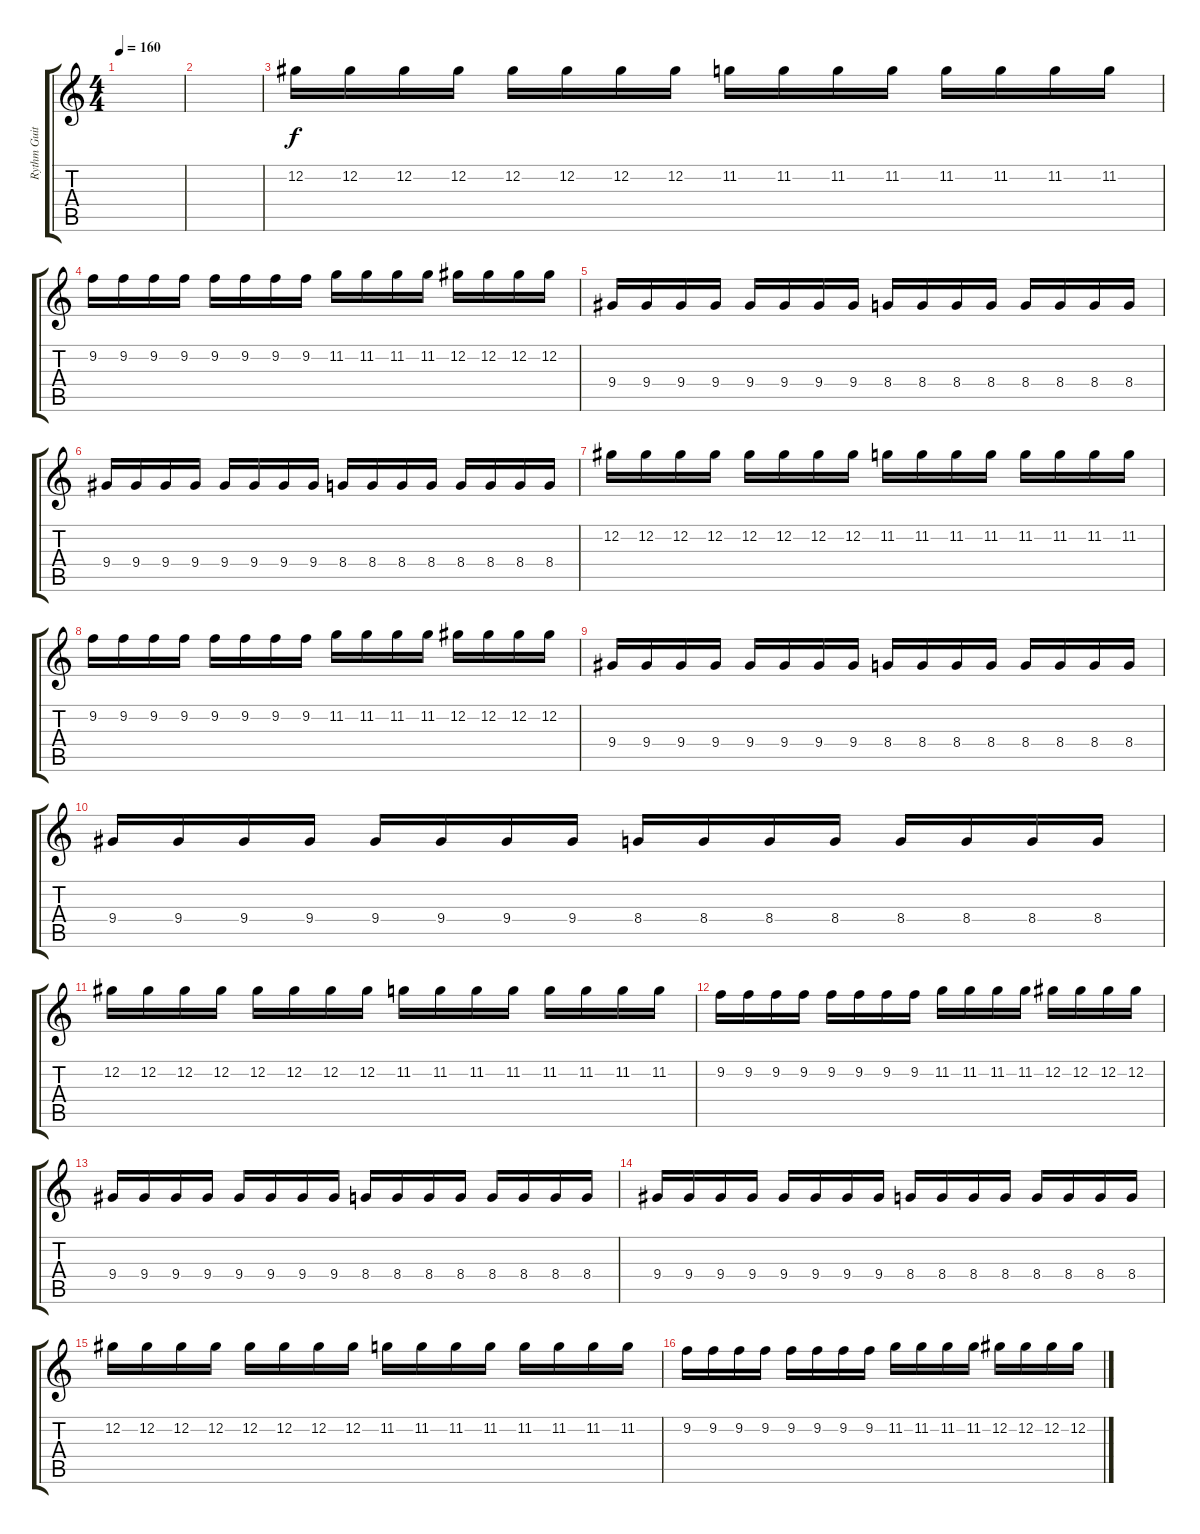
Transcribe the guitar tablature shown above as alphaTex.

\track ("Rythm Guitar" "Rythm Guit") {instrument distortionguitar}
\staff {score tabs}
\tuning (Db4 Ab3 E3 B2 Gb2 Db2) {hide}
\ts (4 4)
\tempo 160
\clef g2
\ks c
|
|
12.2.16 12.2.16 12.2.16 12.2.16 12.2.16 12.2.16 12.2.16 12.2.16 11.2.16 11.2.16 11.2.16 11.2.16 11.2.16 11.2.16 11.2.16 11.2.16 |
9.2.16 9.2.16 9.2.16 9.2.16 9.2.16 9.2.16 9.2.16 9.2.16 11.2.16 11.2.16 11.2.16 11.2.16 12.2.16 12.2.16 12.2.16 12.2.16 |
9.4.16 9.4.16 9.4.16 9.4.16 9.4.16 9.4.16 9.4.16 9.4.16 8.4.16 8.4.16 8.4.16 8.4.16 8.4.16 8.4.16 8.4.16 8.4.16 |
9.4.16 9.4.16 9.4.16 9.4.16 9.4.16 9.4.16 9.4.16 9.4.16 8.4.16 8.4.16 8.4.16 8.4.16 8.4.16 8.4.16 8.4.16 8.4.16 |
12.2.16 12.2.16 12.2.16 12.2.16 12.2.16 12.2.16 12.2.16 12.2.16 11.2.16 11.2.16 11.2.16 11.2.16 11.2.16 11.2.16 11.2.16 11.2.16 |
9.2.16 9.2.16 9.2.16 9.2.16 9.2.16 9.2.16 9.2.16 9.2.16 11.2.16 11.2.16 11.2.16 11.2.16 12.2.16 12.2.16 12.2.16 12.2.16 |
9.4.16 9.4.16 9.4.16 9.4.16 9.4.16 9.4.16 9.4.16 9.4.16 8.4.16 8.4.16 8.4.16 8.4.16 8.4.16 8.4.16 8.4.16 8.4.16 |
9.4.16 9.4.16 9.4.16 9.4.16 9.4.16 9.4.16 9.4.16 9.4.16 8.4.16 8.4.16 8.4.16 8.4.16 8.4.16 8.4.16 8.4.16 8.4.16 |
12.2.16 12.2.16 12.2.16 12.2.16 12.2.16 12.2.16 12.2.16 12.2.16 11.2.16 11.2.16 11.2.16 11.2.16 11.2.16 11.2.16 11.2.16 11.2.16 |
9.2.16 9.2.16 9.2.16 9.2.16 9.2.16 9.2.16 9.2.16 9.2.16 11.2.16 11.2.16 11.2.16 11.2.16 12.2.16 12.2.16 12.2.16 12.2.16 |
9.4.16 9.4.16 9.4.16 9.4.16 9.4.16 9.4.16 9.4.16 9.4.16 8.4.16 8.4.16 8.4.16 8.4.16 8.4.16 8.4.16 8.4.16 8.4.16 |
9.4.16 9.4.16 9.4.16 9.4.16 9.4.16 9.4.16 9.4.16 9.4.16 8.4.16 8.4.16 8.4.16 8.4.16 8.4.16 8.4.16 8.4.16 8.4.16 |
12.2.16 12.2.16 12.2.16 12.2.16 12.2.16 12.2.16 12.2.16 12.2.16 11.2.16 11.2.16 11.2.16 11.2.16 11.2.16 11.2.16 11.2.16 11.2.16 |
9.2.16 9.2.16 9.2.16 9.2.16 9.2.16 9.2.16 9.2.16 9.2.16 11.2.16 11.2.16 11.2.16 11.2.16 12.2.16 12.2.16 12.2.16 12.2.16
